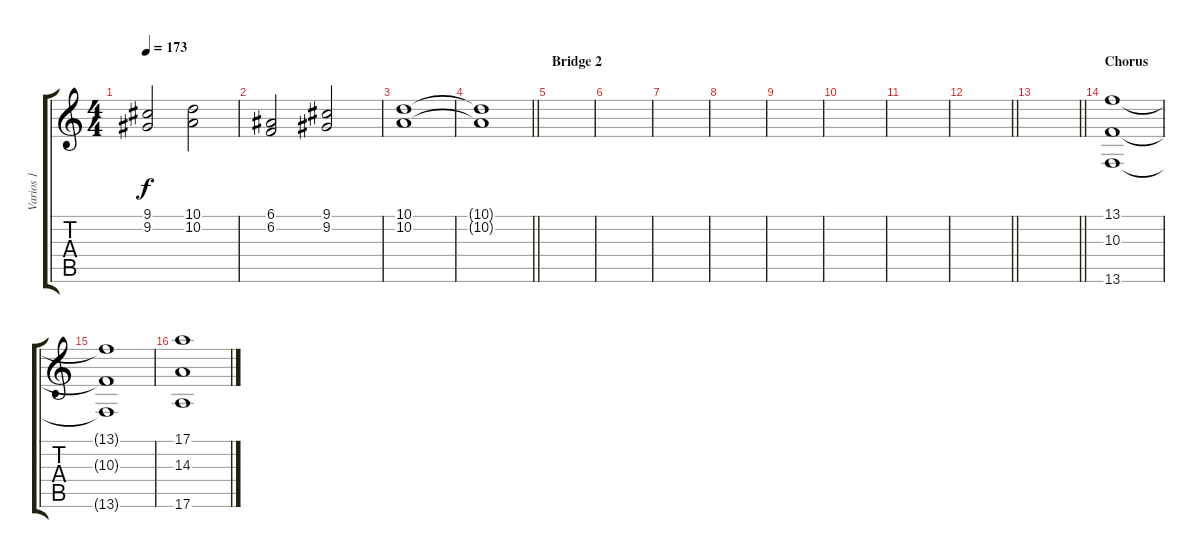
\track ("Varios 1" "Varios 1") {instrument harpsichord}
\staff {score tabs}
\tuning (E4 B3 G3 D3 A2 E2) {hide}
\ts (4 4)
\tempo 173
\clef g2
\ks c
(9.1 9.2).2{dy f} (10.1 10.2).2 |
(6.1 6.2).2 (9.1 9.2).2 |
(10.1 10.2).1 |
\barLineRight lightlight
(10.1{t} 10.2{t}).1 |
\section ("" "Bridge 2")
|
|
|
|
|
|
|
\barLineRight lightlight
|
\section ("" "")
\barLineRight lightlight
|
\section ("" "Chorus")
(13.1 10.3 13.6).1{volume 9 instrument synthstrings1} |
(13.1{t} 10.3{t} 13.6{t}).1 |
(17.1 14.3 17.6).1
